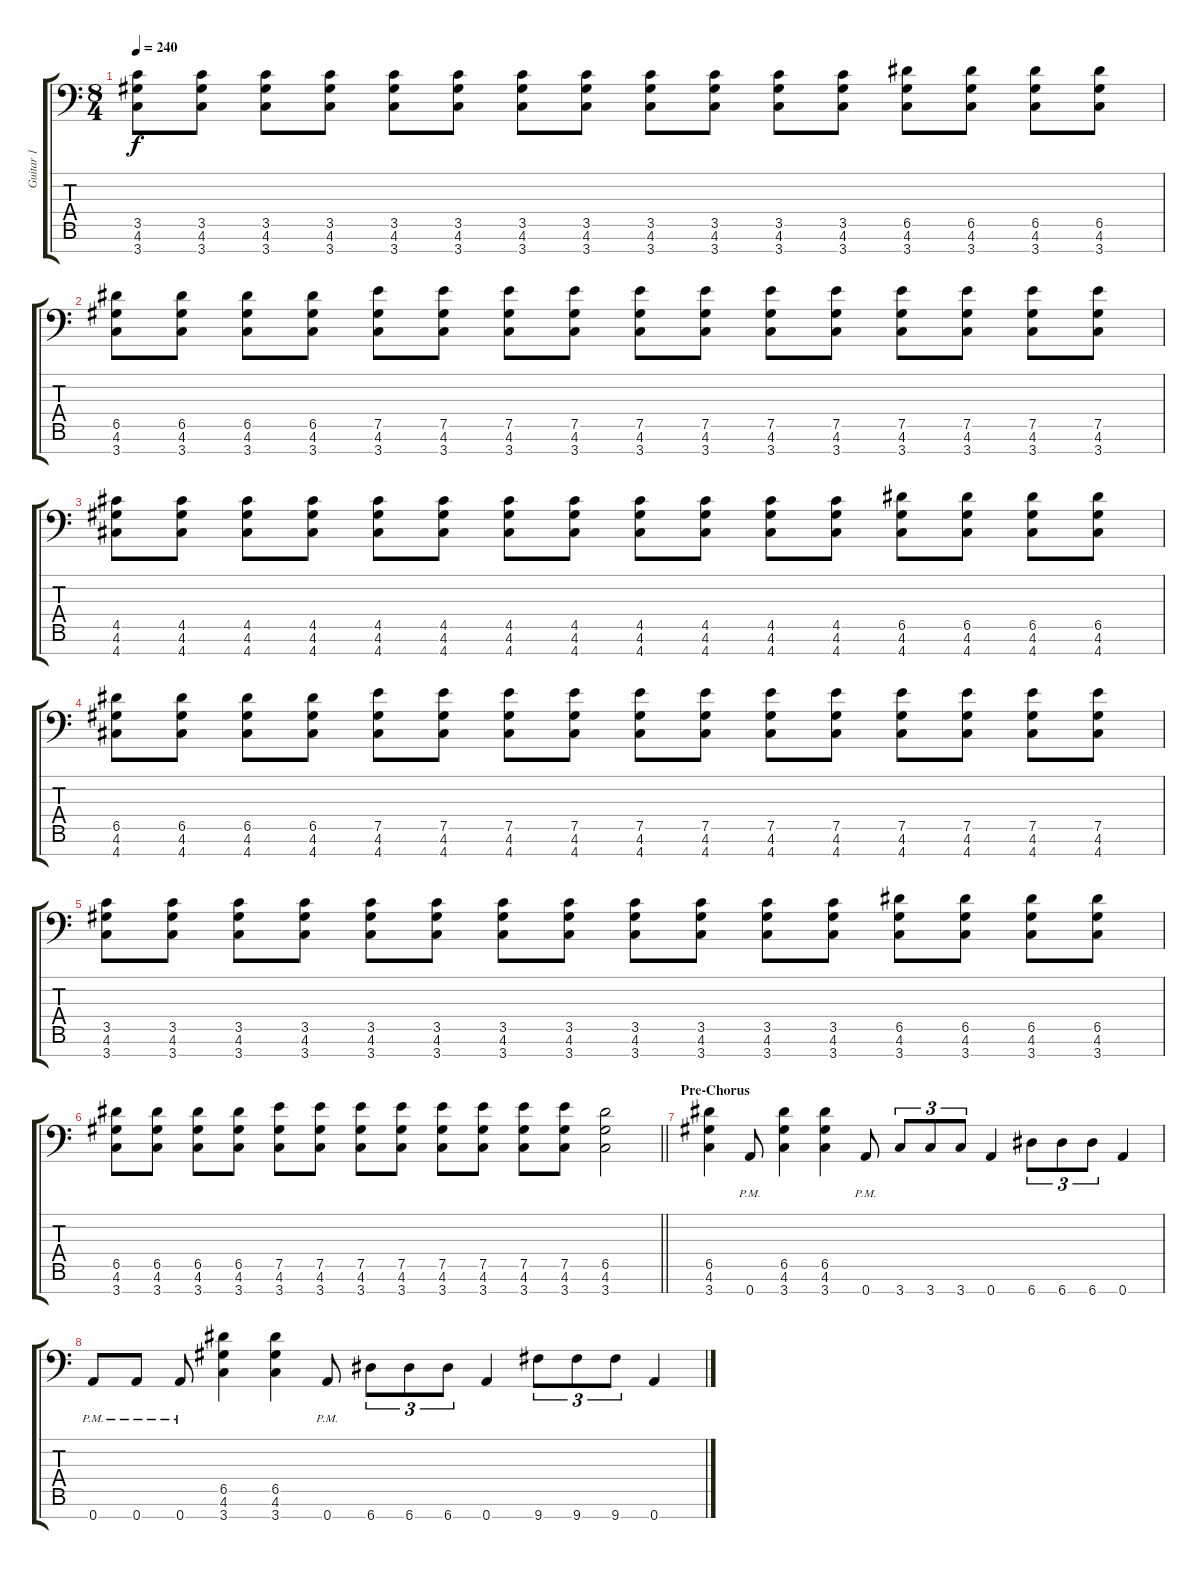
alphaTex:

\track ("Guitar 1" "Guitar 1") {instrument overdrivenguitar}
\staff {score tabs}
\tuning (E4 B3 G3 D3 A2 E2 A1) {hide}
\ts (8 4)
\tempo 240
\clef f4
\ks c
(3.5 4.6 3.7).8{dy f} (3.5 4.6 3.7).8 (3.5 4.6 3.7).8 (3.5 4.6 3.7).8 (3.5 4.6 3.7).8 (3.5 4.6 3.7).8 (3.5 4.6 3.7).8 (3.5 4.6 3.7).8 (3.5 4.6 3.7).8 (3.5 4.6 3.7).8 (3.5 4.6 3.7).8 (3.5 4.6 3.7).8 (6.5 4.6 3.7).8 (6.5 4.6 3.7).8 (6.5 4.6 3.7).8 (6.5 4.6 3.7).8 |
(6.5 4.6 3.7).8 (6.5 4.6 3.7).8 (6.5 4.6 3.7).8 (6.5 4.6 3.7).8 (7.5 4.6 3.7).8 (7.5 4.6 3.7).8 (7.5 4.6 3.7).8 (7.5 4.6 3.7).8 (7.5 4.6 3.7).8 (7.5 4.6 3.7).8 (7.5 4.6 3.7).8 (7.5 4.6 3.7).8 (7.5 4.6 3.7).8 (7.5 4.6 3.7).8 (7.5 4.6 3.7).8 (7.5 4.6 3.7).8 |
(4.5 4.6 4.7).8 (4.5 4.6 4.7).8 (4.5 4.6 4.7).8 (4.5 4.6 4.7).8 (4.5 4.6 4.7).8 (4.5 4.6 4.7).8 (4.5 4.6 4.7).8 (4.5 4.6 4.7).8 (4.5 4.6 4.7).8 (4.5 4.6 4.7).8 (4.5 4.6 4.7).8 (4.5 4.6 4.7).8 (6.5 4.6 4.7).8 (6.5 4.6 4.7).8 (6.5 4.6 4.7).8 (6.5 4.6 4.7).8 |
(6.5 4.6 4.7).8 (6.5 4.6 4.7).8 (6.5 4.6 4.7).8 (6.5 4.6 4.7).8 (7.5 4.6 4.7).8 (7.5 4.6 4.7).8 (7.5 4.6 4.7).8 (7.5 4.6 4.7).8 (7.5 4.6 4.7).8 (7.5 4.6 4.7).8 (7.5 4.6 4.7).8 (7.5 4.6 4.7).8 (7.5 4.6 4.7).8 (7.5 4.6 4.7).8 (7.5 4.6 4.7).8 (7.5 4.6 4.7).8 |
(3.5 4.6 3.7).8 (3.5 4.6 3.7).8 (3.5 4.6 3.7).8 (3.5 4.6 3.7).8 (3.5 4.6 3.7).8 (3.5 4.6 3.7).8 (3.5 4.6 3.7).8 (3.5 4.6 3.7).8 (3.5 4.6 3.7).8 (3.5 4.6 3.7).8 (3.5 4.6 3.7).8 (3.5 4.6 3.7).8 (6.5 4.6 3.7).8 (6.5 4.6 3.7).8 (6.5 4.6 3.7).8 (6.5 4.6 3.7).8 |
\barLineRight lightlight
(6.5 4.6 3.7).8 (6.5 4.6 3.7).8 (6.5 4.6 3.7).8 (6.5 4.6 3.7).8 (7.5 4.6 3.7).8 (7.5 4.6 3.7).8 (7.5 4.6 3.7).8 (7.5 4.6 3.7).8 (7.5 4.6 3.7).8 (7.5 4.6 3.7).8 (7.5 4.6 3.7).8 (7.5 4.6 3.7).8 (6.5 4.6 3.7).2 |
\section ("" "Pre-Chorus")
(6.5 4.6 3.7).4{volume 14} 0.7{pm}.8 (6.5 4.6 3.7).4 (6.5 4.6 3.7).4 0.7{pm}.8 3.7.8{tu (3 2)} 3.7.8{tu (3 2)} 3.7.8{tu (3 2)} 0.7.4 6.7.8{tu (3 2)} 6.7.8{tu (3 2)} 6.7.8{tu (3 2)} 0.7.4 |
0.7{pm}.8 0.7{pm}.8 0.7{pm}.8 (6.5 4.6 3.7).4 (6.5 4.6 3.7).4 0.7{pm}.8 6.7.8{tu (3 2)} 6.7.8{tu (3 2)} 6.7.8{tu (3 2)} 0.7.4 9.7.8{tu (3 2)} 9.7.8{tu (3 2)} 9.7.8{tu (3 2)} 0.7.4
